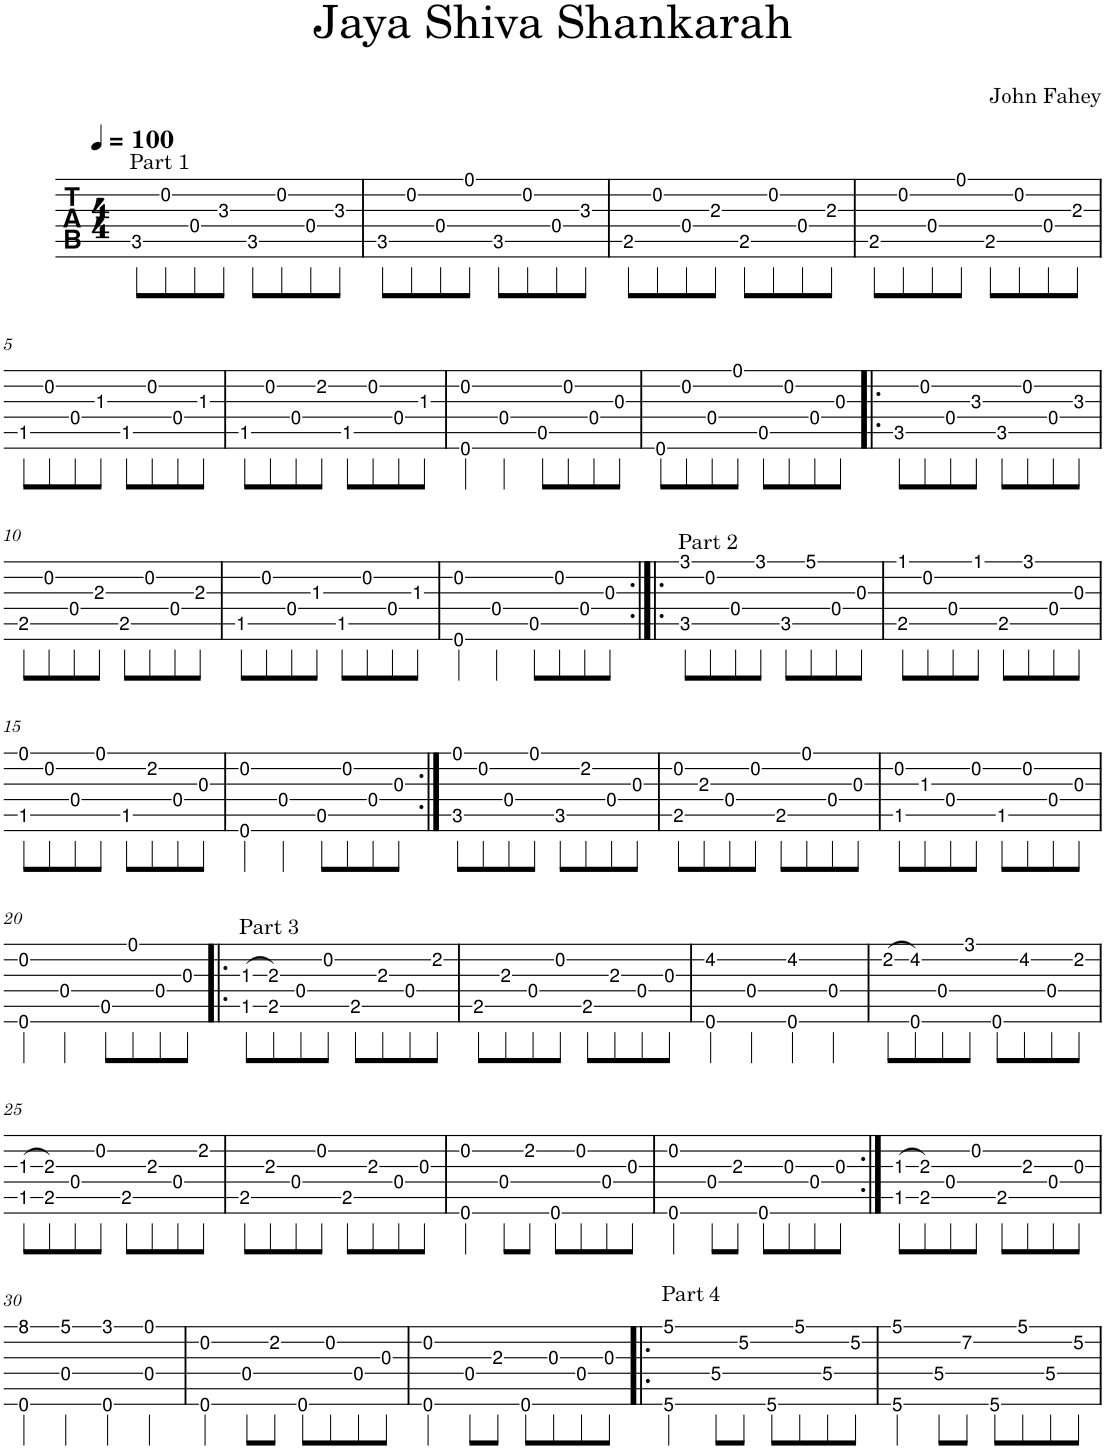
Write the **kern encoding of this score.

**kern	**harte
*part1	*part1
*staff1	*
*I"Guitar	*
*I'Guit.	*
*stria6	*
*	*
*k[]	*
*M4/4	*
*MM100	*
=1	=1
!LO:TX:a:t=Part 1	!
8BB-\L	.
8c\	.
8C\	.
8B-\J	.
8BB-\L	.
8c\	.
8C\	.
8B-\J	.
=2	=2
8BB-\L	.
8c\	.
8C\	.
8e\J	.
8BB-\L	.
8c\	.
8C\	.
8B-\J	.
=3	=3
8AA\L	.
8c\	.
8C\	.
8A\J	.
8AA\L	.
8c\	.
8C\	.
8A\J	.
=4	=4
8AA\L	.
8c\	.
8C\	.
8e\J	.
8AA\L	.
8c\	.
8C\	.
8A\J	.
!!LO:LB:g=z
=5	=5
8GG#\L	.
8c\	.
8C\	.
8G#\J	.
8GG#\L	.
8c\	.
8C\	.
8G#\J	.
=6	=6
8GG#\L	.
8c\	.
8C\	.
8d\J	.
8GG#\L	.
8c\	.
8C\	.
8G#\J	.
=7	=7
4CC\ 4c\	.
4C\	.
8GG\L	.
8c\	.
8C\	.
8G\J	.
=8	=8
8CC\L	.
8c\	.
8C\	.
8e\J	.
8GG\L	.
8c\	.
8C\	.
8G\J	.
=9!|:	=9!|:
8BB-\L	.
8c\	.
8C\	.
8B-\J	.
8BB-\L	.
8c\	.
8C\	.
8B-\J	.
!!LO:LB:g=z
=10	=10
8AA\L	.
8c\	.
8C\	.
8A\J	.
8AA\L	.
8c\	.
8C\	.
8A\J	.
=11	=11
8GG#\L	.
8c\	.
8C\	.
8G#\J	.
8GG#\L	.
8c\	.
8C\	.
8G#\J	.
=12	=12
4CC\ 4c\	.
4C\	.
8GG\L	.
8c\	.
8C\	.
8G\J	.
=13:|!|:	=13:|!|:
!LO:TX:a:t=Part 2	!
8BB-\ 8g\L	.
8c\	.
8C\	.
8g\J	.
8BB-\L	.
8a\	.
8C\	.
8G\J	.
=14	=14
8AA\ 8f\L	.
8c\	.
8C\	.
8f\J	.
8AA\L	.
8g\	.
8C\	.
8G\J	.
!!LO:LB:g=z
=15	=15
8GG#\ 8e\L	.
8c\	.
8C\	.
8e\J	.
8GG#\L	.
8d\	.
8C\	.
8G\J	.
=16	=16
4CC\ 4c\	.
4C\	.
8GG\L	.
8c\	.
8C\	.
8G\J	.
=17:|!	=17:|!
8BB-\ 8e\L	.
8c\	.
8C\	.
8e\J	.
8BB-\L	.
8d\	.
8C\	.
8G\J	.
=18	=18
8AA\ 8c\L	.
8A\	.
8C\	.
8c\J	.
8AA\L	.
8e\	.
8C\	.
8G\J	.
=19	=19
8GG#\ 8c\L	.
8G#\	.
8C\	.
8c\J	.
8GG#\L	.
8c\	.
8C\	.
8G\J	.
!!LO:LB:g=z
=20	=20
4CC\ 4c\	.
4C\	.
8GG\L	.
8e\	.
8C\	.
8G\J	.
=21!|:	=21!|:
!LO:TX:a:t=Part 3	!
(8GG#\ 8G#\L	.
8AA\ 8A\)	.
8C\	.
8c\J	.
8AA\L	.
8A\	.
8C\	.
8d\J	.
=22	=22
8AA\L	.
8A\	.
8C\	.
8c\J	.
8AA\L	.
8A\	.
8C\	.
8G\J	.
=23	=23
4CC\ 4e\	.
4C\	.
4CC\ 4e\	.
4C\	.
=24	=24
(8d\L	.
8CC\ 8e\)	.
8C\	.
8g\J	.
8CC\L	.
8e\	.
8C\	.
8d\J	.
!!LO:LB:g=z
=25	=25
(8GG#\ 8G#\L	.
8AA\ 8A\)	.
8C\	.
8c\J	.
8AA\L	.
8A\	.
8C\	.
8d\J	.
=26	=26
8AA\L	.
8A\	.
8C\	.
8c\J	.
8AA\L	.
8A\	.
8C\	.
8G\J	.
=27	=27
4CC\ 4c\	.
8C\L	.
8d\J	.
8CC\L	.
8c\	.
8C\	.
8G\J	.
=28	=28
4CC\ 4c\	.
8C\L	.
8A\J	.
8CC\L	.
8G\	.
8C\	.
8G\J	.
=29:|!	=29:|!
(8GG#\ 8G#\L	.
8AA\ 8A\)	.
8C\	.
8c\J	.
8AA\L	.
8A\	.
8C\	.
8G\J	.
!!LO:LB:g=z
=30	=30
4CC\ 4cc\	.
4C\ 4a\	.
4CC\ 4g\	.
4C\ 4e\	.
=31	=31
4CC\ 4c\	.
8C\L	.
8d\J	.
8CC\L	.
8c\	.
8C\	.
8G\J	.
=32	=32
4CC\ 4c\	.
8C\L	.
8A\J	.
8CC\L	.
8G\	.
8C\	.
8G\J	.
=33!|:	=33!|:
!	!LO:H:kt=Part
4FF\ 4a\	N
!	!LO:H:kt=4
8F\L	N
8f\J	.
8FF\L	.
8a\	.
8F\	.
8f\J	.
=34	=34
4FF\ 4a\	.
8F\L	.
8g\J	.
8FF\L	.
8a\	.
8F\	.
8f\J	.
=	=
*-	*-
